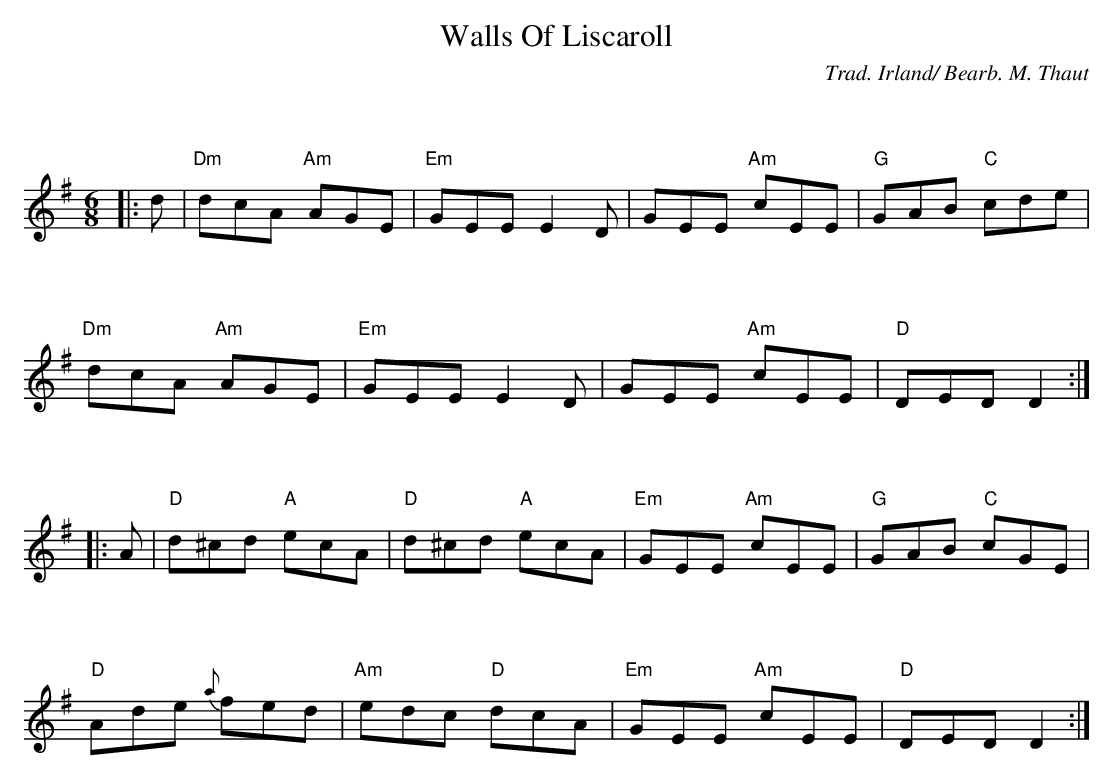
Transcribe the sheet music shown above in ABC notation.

X:1
T:Walls Of Liscaroll
O:Trad. Irland/ Bearb. M. Thaut
M:6/8
L:1/8
%%staves (1 2)
K:G
V:1
|:x|"Dm"x3"Am"x3|"Em"x6|x3"Am"x3|"G"x3"C"x3|
"Dm"x3"Am"x3|"Em"x6|x3"Am"x3|"D"x3x2:|
|:x|"D"x3"A"x3|"D"x3"A"x3|"Em"x3"Am"x3|"G"x3"C"x3|
"D"x6|"Am"x3"D"x3|"Em"x3"Am"x3|"D"x3x2:|
V:2
|:d|dcA AGE|GEEE2D|GEE cEE|GAB cde|
dcA AGE|GEEE2D|GEE cEE|DEDD2:|
|:A|d^cd ecA|d^cd ecA|GEE cEE|GAB cGE|
Ade {a}fed|edc dcA|GEE cEE|DEDD2:|
